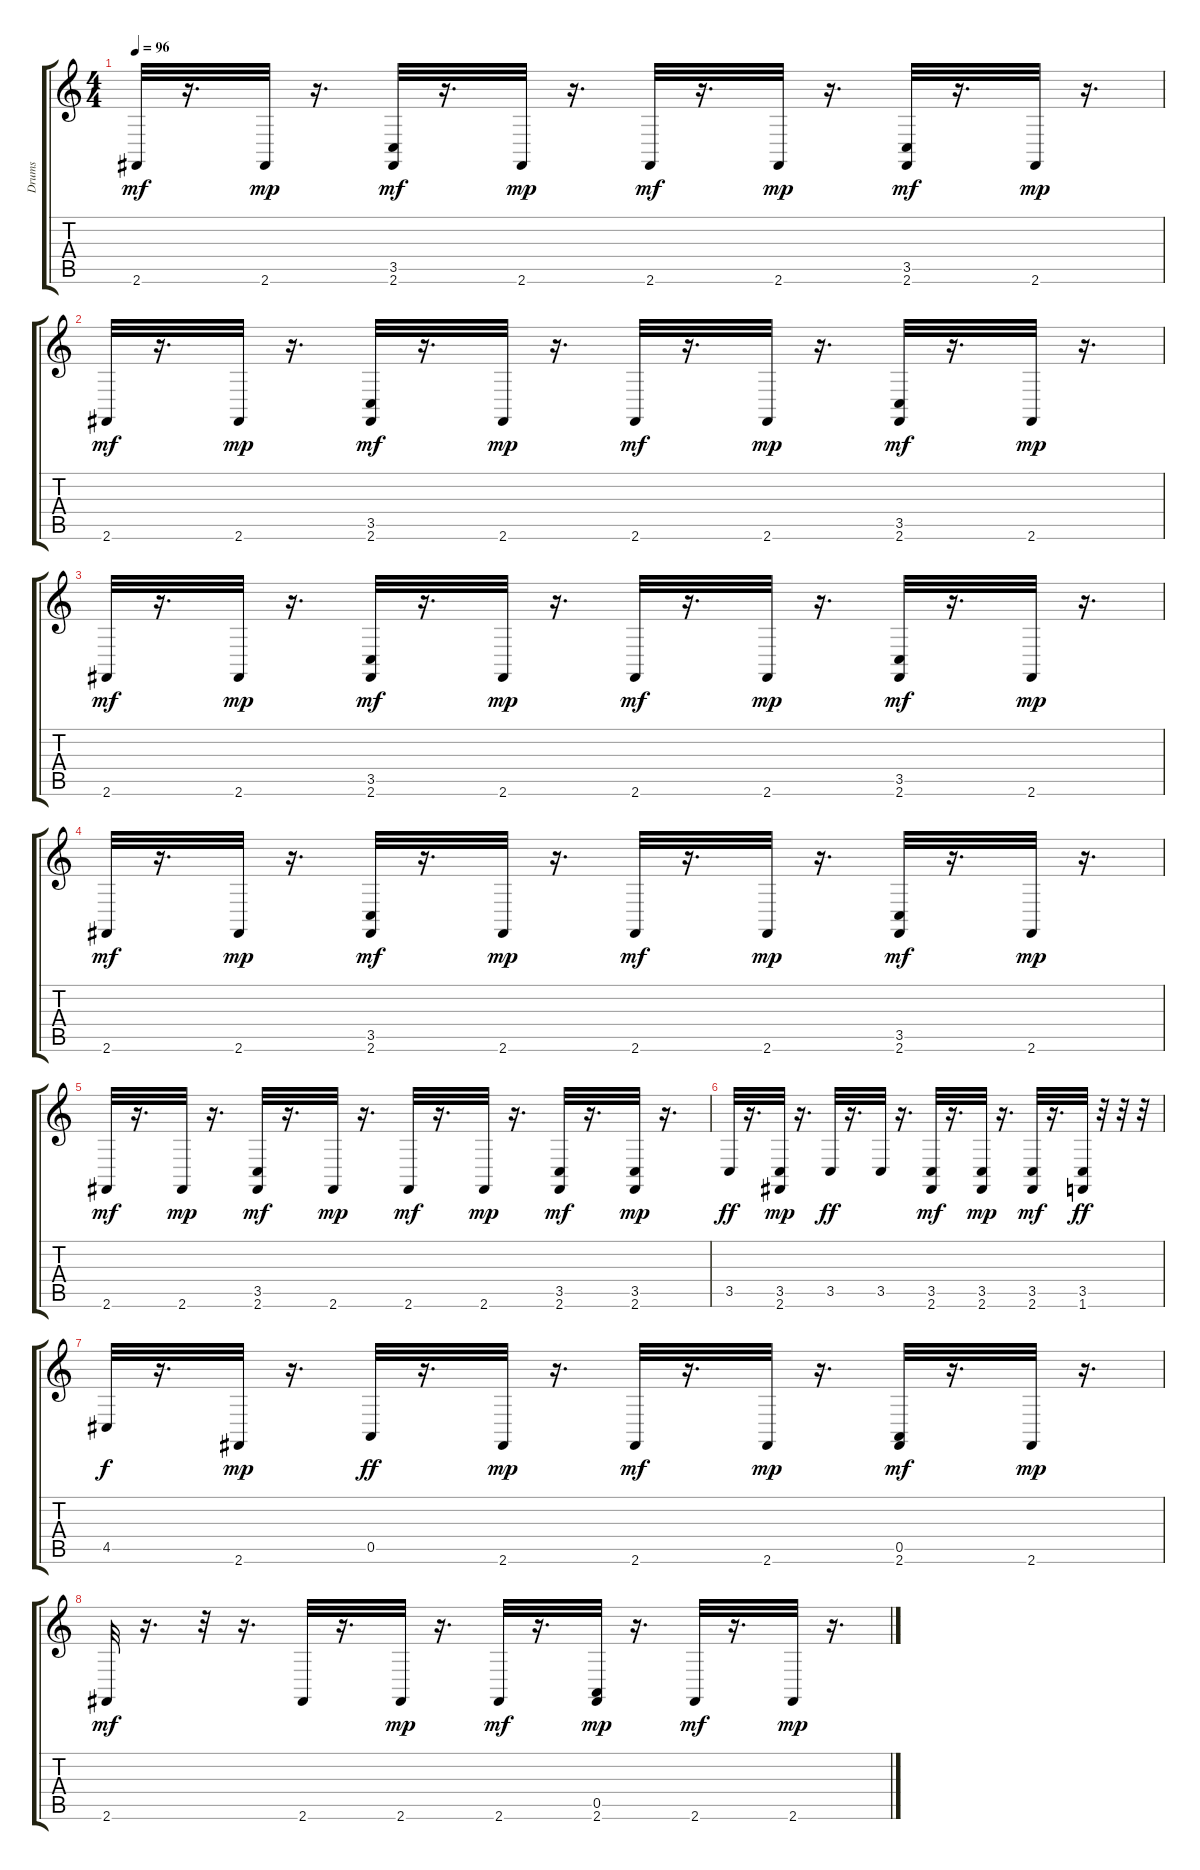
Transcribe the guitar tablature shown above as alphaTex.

\track ("Drums" "Drums") {instrument synthdrum}
\staff {score tabs}
\tuning (E4 B3 G3 D3 A2 E2) {hide}
\ts (4 4)
\tempo 96
\clef g2
\ks c
2.6.32{dy mf} r.16{d} 2.6.32{dy mp} r.16{d} (3.5 2.6).32{dy mf} r.16{d} 2.6.32{dy mp} r.16{d} 2.6.32{dy mf} r.16{d} 2.6.32{dy mp} r.16{d} (3.5 2.6).32{dy mf} r.16{d} 2.6.32{dy mp} r.16{d} |
2.6.32{dy mf} r.16{d} 2.6.32{dy mp} r.16{d} (3.5 2.6).32{dy mf} r.16{d} 2.6.32{dy mp} r.16{d} 2.6.32{dy mf} r.16{d} 2.6.32{dy mp} r.16{d} (3.5 2.6).32{dy mf} r.16{d} 2.6.32{dy mp} r.16{d} |
2.6.32{dy mf} r.16{d} 2.6.32{dy mp} r.16{d} (3.5 2.6).32{dy mf} r.16{d} 2.6.32{dy mp} r.16{d} 2.6.32{dy mf} r.16{d} 2.6.32{dy mp} r.16{d} (3.5 2.6).32{dy mf} r.16{d} 2.6.32{dy mp} r.16{d} |
2.6.32{dy mf} r.16{d} 2.6.32{dy mp} r.16{d} (3.5 2.6).32{dy mf} r.16{d} 2.6.32{dy mp} r.16{d} 2.6.32{dy mf} r.16{d} 2.6.32{dy mp} r.16{d} (3.5 2.6).32{dy mf} r.16{d} 2.6.32{dy mp} r.16{d} |
2.6.32{dy mf} r.16{d} 2.6.32{dy mp} r.16{d} (3.5 2.6).32{dy mf} r.16{d} 2.6.32{dy mp} r.16{d} 2.6.32{dy mf} r.16{d} 2.6.32{dy mp} r.16{d} (3.5 2.6).32{dy mf} r.16{d} (3.5 2.6).32{dy mp} r.16{d} |
3.5.32{dy ff} r.16{d} (3.5 2.6).32{dy mp} r.16{d} 3.5.32{dy ff} r.16{d} 3.5.32 r.16{d} (3.5 2.6).32{dy mf} r.16{d} (3.5 2.6).32{dy mp} r.16{d} (3.5 2.6).32{dy mf} r.16{d} (3.5 1.6).32{dy ff} r.32 r.32 r.32 |
4.5.32{dy f} r.16{d} 2.6.32{dy mp} r.16{d} 0.5.32{dy ff} r.16{d} 2.6.32{dy mp} r.16{d} 2.6.32{dy mf} r.16{d} 2.6.32{dy mp} r.16{d} (0.5 2.6).32{dy mf} r.16{d} 2.6.32{dy mp} r.16{d} |
2.6.32{dy mf} r.16{d} r.32 r.16{d} 2.6.32 r.16{d} 2.6.32{dy mp} r.16{d} 2.6.32{dy mf} r.16{d} (0.5 2.6).32{dy mp} r.16{d} 2.6.32{dy mf} r.16{d} 2.6.32{dy mp} r.16{d}
